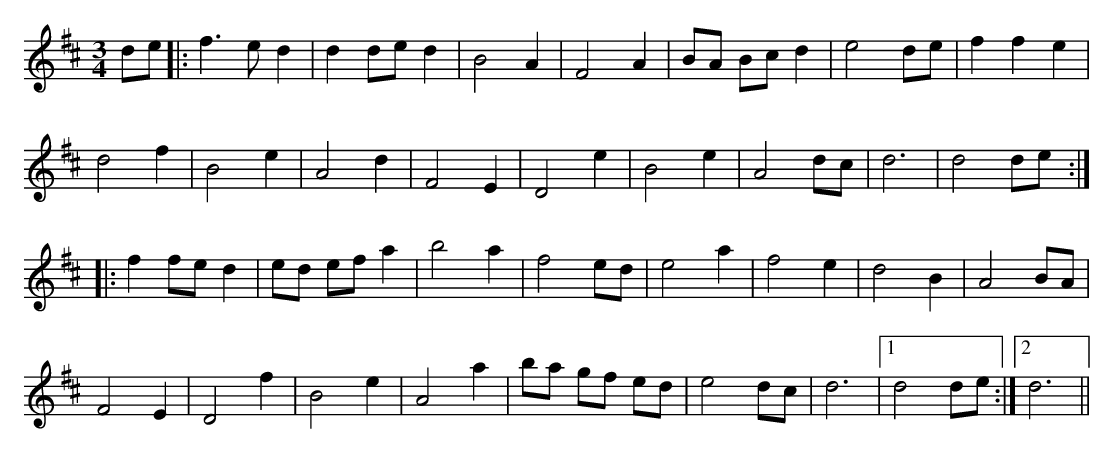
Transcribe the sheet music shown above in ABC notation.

X:1
M:3/4
K:D
de|:f3e d2|d2 de d2|B4 A2|F4 A2|BA Bc d2|e4 de|f2 f2 e2|
d4 f2|B4 e2|A4 d2|F4 E2|D4 e2|B4 e2|A4 dc|d6|d4 de:|
|:f2 fe d2|ed ef a2|b4 a2|f4 ed|e4 a2|f4 e2|d4 B2|A4 BA|
F4 E2|D4 f2|B4 e2|A4 a2|ba gf ed|e4 dc|d6|1 d4 de:|2 d6||
